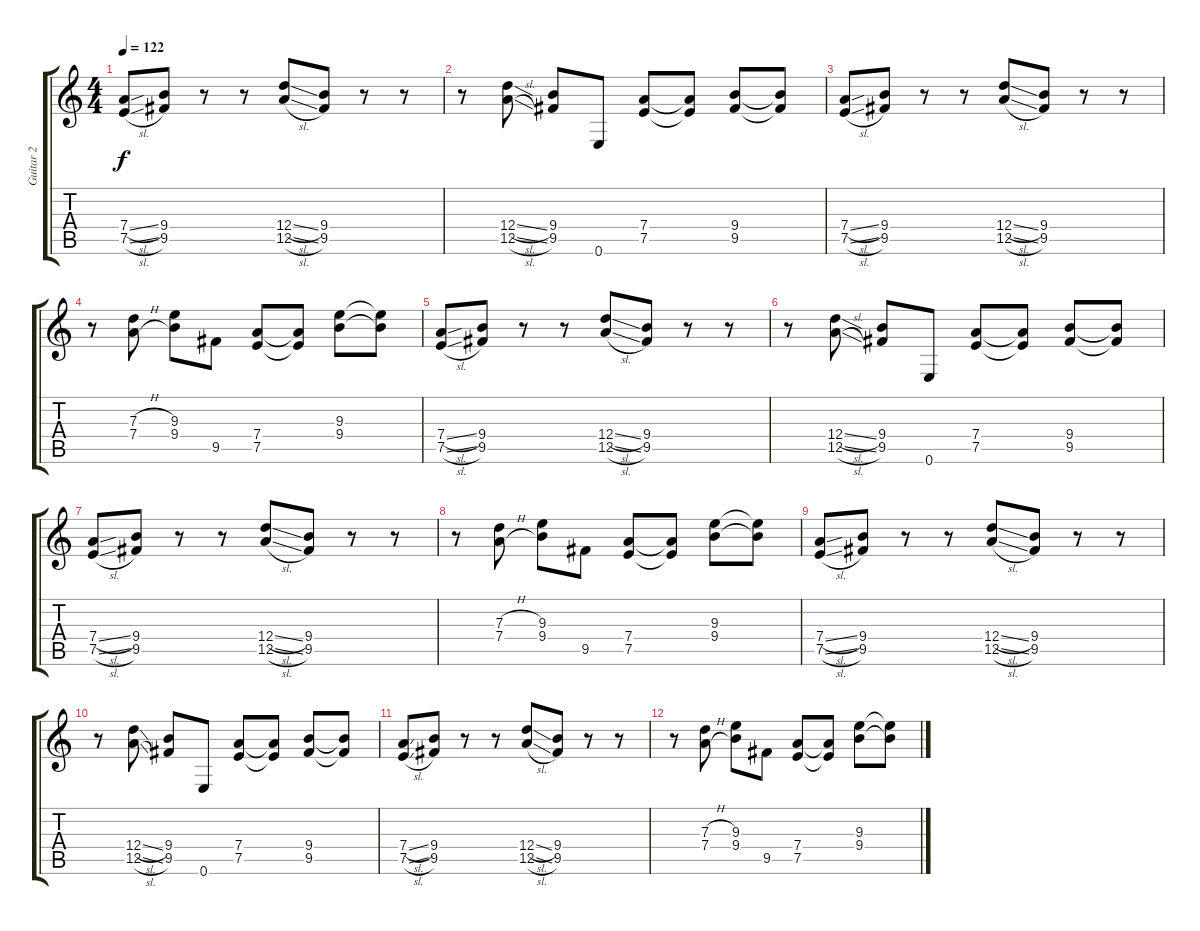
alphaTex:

\track ("Guitar 2" "Guitar 2") {instrument overdrivenguitar}
\staff {score tabs}
\tuning (E4 B3 G3 D3 A2 E2) {hide}
\ts (4 4)
\tempo 122
\clef g2
\ks c
(7.4{sl} 7.5{sl}).8{dy f} (9.4 9.5).8 r.8 r.8 (12.4{sl} 12.5{sl}).8 (9.4 9.5).8 r.8 r.8 |
r.8 (12.4{sl} 12.5{sl}).8 (9.4 9.5).8 0.6.8 (7.4 7.5).8 (7.4{t} 7.5{t}).8 (9.4 9.5).8 (9.4{t} 9.5{t}).8 |
(7.4{sl} 7.5{sl}).8 (9.4 9.5).8 r.8 r.8 (12.4{sl} 12.5{sl}).8 (9.4 9.5).8 r.8 r.8 |
r.8 (7.3{h} 7.4{h}).8 (9.3 9.4).8 9.5.8 (7.4 7.5).8 (7.4{t} 7.5{t}).8 (9.3 9.4).8 (9.3{t} 9.4{t}).8 |
(7.4{sl} 7.5{sl}).8 (9.4 9.5).8 r.8 r.8 (12.4{sl} 12.5{sl}).8 (9.4 9.5).8 r.8 r.8 |
r.8 (12.4{sl} 12.5{sl}).8 (9.4 9.5).8 0.6.8 (7.4 7.5).8 (7.4{t} 7.5{t}).8 (9.4 9.5).8 (9.4{t} 9.5{t}).8 |
(7.4{sl} 7.5{sl}).8 (9.4 9.5).8 r.8 r.8 (12.4{sl} 12.5{sl}).8 (9.4 9.5).8 r.8 r.8 |
r.8{volume 3} (7.3{h} 7.4{h}).8 (9.3 9.4).8 9.5.8 (7.4 7.5).8 (7.4{t} 7.5{t}).8 (9.3 9.4).8 (9.3{t} 9.4{t}).8 |
(7.4{sl} 7.5{sl}).8 (9.4 9.5).8 r.8 r.8 (12.4{sl} 12.5{sl}).8 (9.4 9.5).8 r.8 r.8 |
r.8 (12.4{sl} 12.5{sl}).8 (9.4 9.5).8 0.6.8 (7.4 7.5).8 (7.4{t} 7.5{t}).8 (9.4 9.5).8 (9.4{t} 9.5{t}).8 |
(7.4{sl} 7.5{sl}).8 (9.4 9.5).8 r.8 r.8 (12.4{sl} 12.5{sl}).8 (9.4 9.5).8 r.8 r.8 |
r.8 (7.3{h} 7.4{h}).8 (9.3 9.4).8 9.5.8 (7.4 7.5).8 (7.4{t} 7.5{t}).8 (9.3 9.4).8 (9.3{t} 9.4{t}).8
